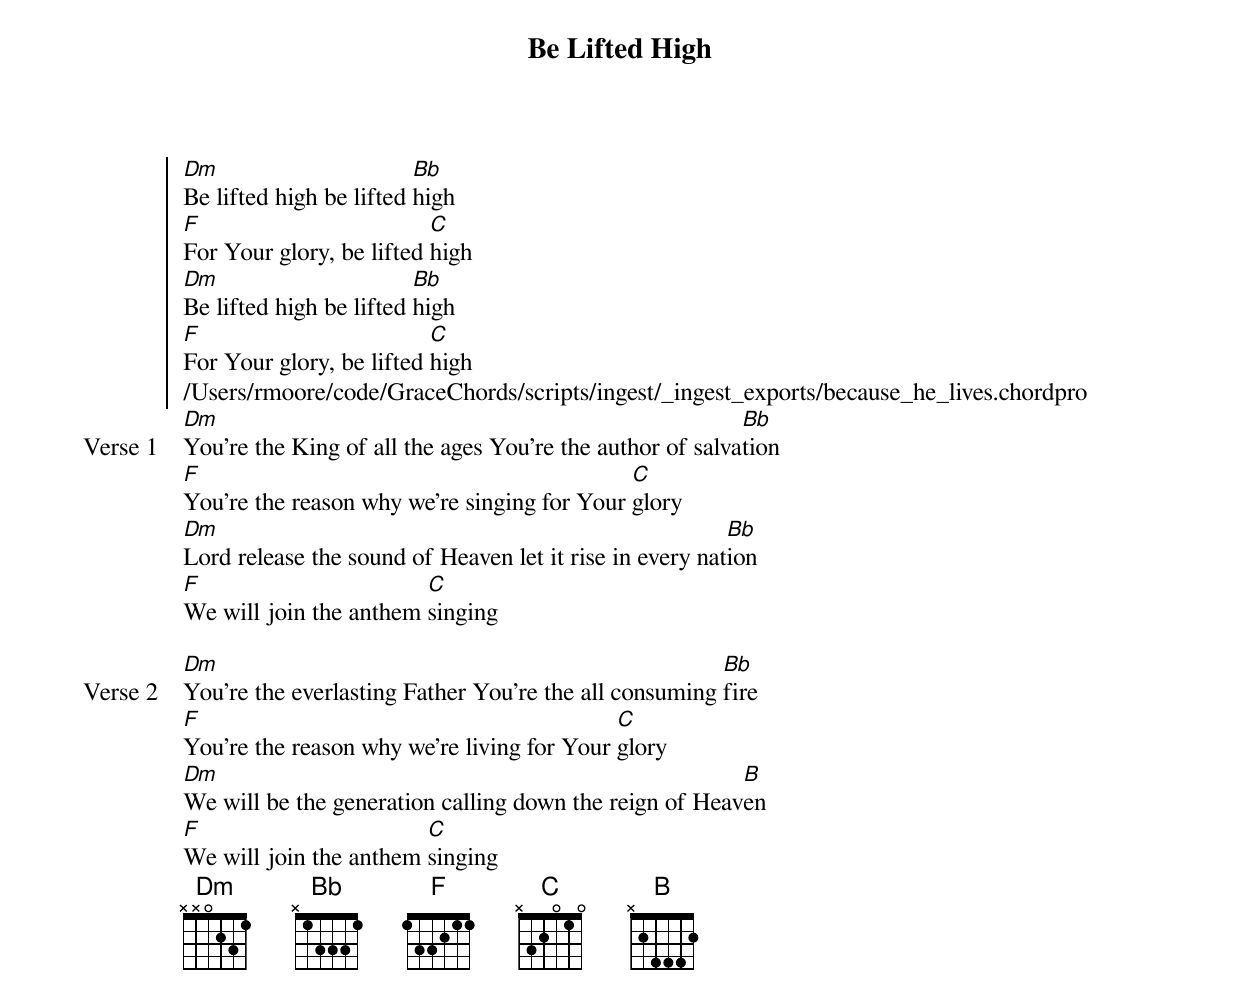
{title: Be Lifted High}
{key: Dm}
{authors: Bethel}
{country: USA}
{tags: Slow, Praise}
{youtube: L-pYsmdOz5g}

{soc}
[Dm]Be lifted high be lifted [Bb]high
[F]For Your glory, be lifted [C]high
[Dm]Be lifted high be lifted [Bb]high
[F]For Your glory, be lifted [C]high
/Users/rmoore/code/GraceChords/scripts/ingest/_ingest_exports/because_he_lives.chordpro
{eoc}
{sov Verse 1}
[Dm]You're the King of all the ages You're the author of salva[Bb]tion
[F]You're the reason why we're singing for Your [C]glory
[Dm]Lord release the sound of Heaven let it rise in every nat[Bb]ion
[F]We will join the anthem [C]singing

{eov}
{sov Verse 2}
[Dm]You're the everlasting Father You're the all consuming [Bb]fire
[F]You're the reason why we're living for Your [C]glory
[Dm]We will be the generation calling down the reign of Heav[B]en
[F]We will join the anthem [C]singing
{eov}
